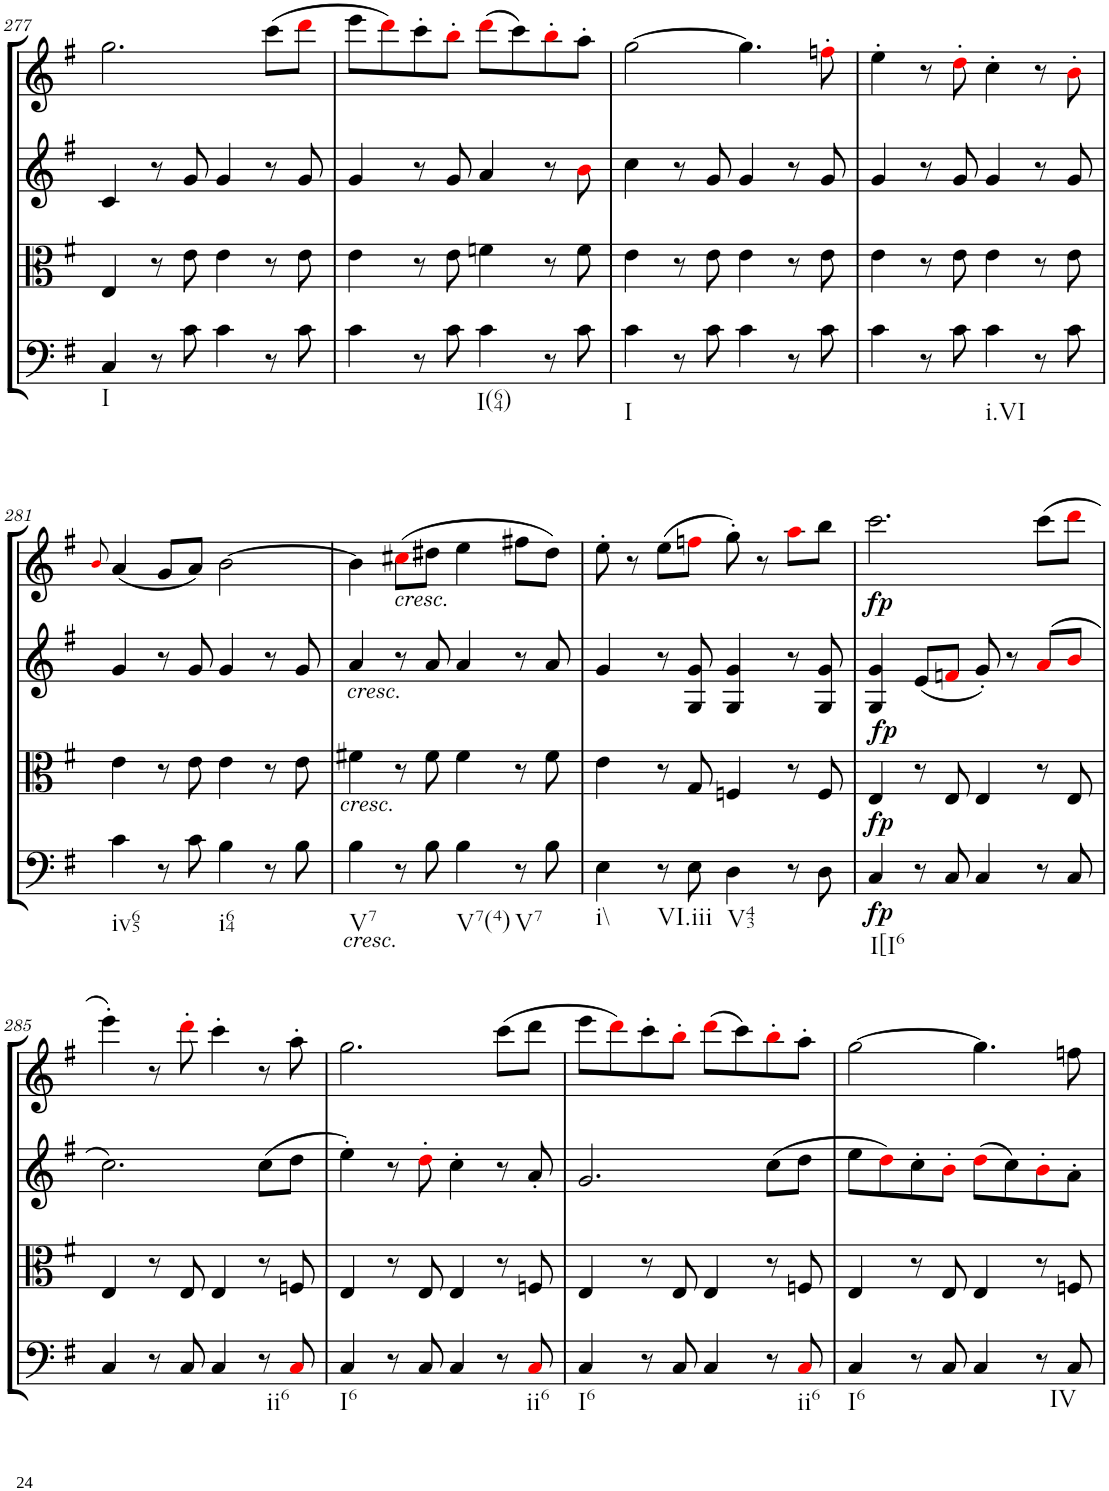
**kern	**dynam	**kern	**dynam	**kern	**dynam	**kern	**dynam
*part4	*part4	*part3	*part3	*part2	*part2	*part1	*part1
*staff4	*staff4	*staff3	*staff3	*staff2	*staff2	*staff1	*staff1
*I"Violoncello.	*	*I"Viola	*	*I"Violin II.	*	*I"Violin I.	*
*I'Vc	*	*I'Vla	*	*I'Vln	*	*I'Vln	*
!!LO:PB:g=z
*clefF4	*	*clefC3	*	*clefG2	*	*clefG2	*
*k[f#]	*	*k[f#]	*	*k[f#]	*	*k[f#]	*
*M2/2	*	*M2/2	*	*M2/2	*	*M2/2	*
*met(c|)	*	*met(c|)	*	*met(c|)	*	*met(c|)	*
=277	=277	=277	=277	=277	=277	=277	=277
!LO:TX:b:t=I	!	!	!	!	!	!	!
4C/	.	4E/	.	4c/	.	2.gg\	.
8r	.	8r	.	8r	.	.	.
8c\	.	8e\	.	8g/	.	.	.
4c\	.	4e\	.	4g/	.	.	.
8r	.	8r	.	8r	.	(8ccc\L	.
8c\	.	8e\	.	8g/	.	8dddi\J	.
=278	=278	=278	=278	=278	=278	=278	=278
4c\	.	4e\	.	4g/	.	8eee\L	.
.	.	.	.	.	.	8dddi\)	.
8r	.	8r	.	8r	.	8ccc'\	.
8c\	.	8e\	.	8g/	.	8bb'i\J	.
!LO:TX:b:t=I(64)	!	!	!	!	!	!	!
4c\	.	4fn\	.	4a/	.	(8dddi\L	.
.	.	.	.	.	.	8ccc\)	.
8r	.	8r	.	8r	.	8bb'i\	.
8c\	.	8f\	.	8bi\	.	8aa'\J	.
=279	=279	=279	=279	=279	=279	=279	=279
!LO:TX:b:t=I	!	!	!	!	!	!	!
4c\	.	4e\	.	4cc\	.	[2gg\	.
8r	.	8r	.	8r	.	.	.
8c\	.	8e\	.	8g/	.	.	.
4c\	.	4e\	.	4g/	.	4.gg\]	.
8r	.	8r	.	8r	.	.	.
8c\	.	8e\	.	8g/	.	8ffn'i\	.
=280	=280	=280	=280	=280	=280	=280	=280
4c\	.	4e\	.	4g/	.	4ee'\	.
8r	.	8r	.	8r	.	8r	.
8c\	.	8e\	.	8g/	.	8dd'i\	.
!LO:TX:b:t=i.VI	!	!	!	!	!	!	!
4c\	.	4e\	.	4g/	.	4cc'\	.
8r	.	8r	.	8r	.	8r	.
8c\	.	8e\	.	8g/	.	8b'i\	.
!!LO:LB:g=z
=281	=281	=281	=281	=281	=281	=281	=281
.	.	.	.	.	.	8qbi/	.
!LO:TX:b:t=iv65	!	!	!	!	!	!	!
4c\	.	4e\	.	4g/	.	(4a/	.
8r	.	8r	.	8r	.	8g/L	.
8c\	.	8e\	.	8g/	.	8a/J)	.
!LO:TX:b:t=i64	!	!	!	!	!	!	!
4B\	.	4e\	.	4g/	.	[2b\	.
8r	.	8r	.	8r	.	.	.
8B\	.	8e\	.	8g/	.	.	.
=282	=282	=282	=282	=282	=282	=282	=282
!	!	!	!	!LO:TX:b:i:t=cresc.	!	!	!
!	!	!LO:TX:b:i:t=cresc.	!	!	!	!	!
!LO:TX:b:i:t=cresc.	!	!	!	!	!	!	!
!LO:TX:b:t=V7	!	!	!	!	!	!	!
4B\	.	4f#X\	.	4a/	.	4b\]	.
!	!	!	!	!	!	!LO:TX:b:i:t=cresc.	!
8r	.	8r	.	8r	.	(8cc#Xi\L	.
8B\	.	8f#\	.	8a/	.	8dd#X\J	.
!LO:TX:b:t=V7(4)	!	!	!	!	!	!	!
4B\	.	4f#\	.	4a/	.	4ee\	.
!LO:TX:b:t=V7	!	!	!	!	!	!	!
8r	.	8r	.	8r	.	8ff#X\L	.
8B\	.	8f#\	.	8a/	.	8dd#\J)	.
=283	=283	=283	=283	=283	=283	=283	=283
!LO:TX:b:t=i\\	!	!	!	!	!	!	!
4E\	.	4e\	.	4g/	.	8ee'\	.
.	.	.	.	.	.	8r	.
!LO:TX:b:t=VI.iii	!	!	!	!	!	!	!
8r	.	8r	.	8r	.	(8ee\L	.
8E\	.	8G/	.	8G/ 8g/	.	8ffni\J	.
!LO:TX:b:t=V43	!	!	!	!	!	!	!
4D\	.	4Fn/	.	4G/ 4g/	.	8gg'\)	.
.	.	.	.	.	.	8r	.
8r	.	8r	.	8r	.	8aai\L	.
8D\	.	8F/	.	8G/ 8g/	.	8bb\J	.
=284	=284	=284	=284	=284	=284	=284	=284
!LO:TX:b:t=I[I6	!	!	!	!	!	!	!
!	!LO:DY:b	!	!LO:DY:b	!	!LO:DY:b	!	!LO:DY:b
4C/	fp	4E/	fp	4G/ 4g/	fp	2.ccc\	fp
8r	.	8r	.	(8e/L	.	.	.
8C/	.	8E/	.	8fni/J	.	.	.
4C/	.	4E/	.	8g'/)	.	.	.
.	.	.	.	8r	.	.	.
8r	.	8r	.	(8ai/L	.	(8ccc\L	.
8C/	.	8E/	.	8bi/J	.	8dddi\J	.
!!LO:LB:g=z
=285	=285	=285	=285	=285	=285	=285	=285
4C/	.	4E/	.	2.cc\)	.	4eee'\)	.
8r	.	8r	.	.	.	8r	.
8C/	.	8E/	.	.	.	8ddd'i\	.
4C/	.	4E/	.	.	.	4ccc'\	.
8r	.	8r	.	(8cc\L	.	8r	.
!LO:TX:b:t=ii6	!	!	!	!	!	!	!
8Ci/	.	8Fn/	.	8dd\J	.	8aa'\	.
=286	=286	=286	=286	=286	=286	=286	=286
!LO:TX:b:t=I6	!	!	!	!	!	!	!
4C/	.	4E/	.	4ee'\)	.	2.gg\	.
8r	.	8r	.	8r	.	.	.
8C/	.	8E/	.	8dd'i\	.	.	.
4C/	.	4E/	.	4cc'\	.	.	.
8r	.	8r	.	8r	.	(8ccc\L	.
!LO:TX:b:t=ii6	!	!	!	!	!	!	!
8Ci/	.	8Fn/	.	8a'/	.	8ddd\J	.
=287	=287	=287	=287	=287	=287	=287	=287
!LO:TX:b:t=I6	!	!	!	!	!	!	!
4C/	.	4E/	.	2.g/	.	8eee\L	.
.	.	.	.	.	.	8dddi\)	.
8r	.	8r	.	.	.	8ccc'\	.
8C/	.	8E/	.	.	.	8bb'i\J	.
4C/	.	4E/	.	.	.	(8dddi\L	.
.	.	.	.	.	.	8ccc\)	.
8r	.	8r	.	(8cc\L	.	8bb'i\	.
!LO:TX:b:t=ii6	!	!	!	!	!	!	!
8Ci/	.	8Fn/	.	8dd\J	.	8aa'\J	.
=288	=288	=288	=288	=288	=288	=288	=288
!LO:TX:b:t=I6	!	!	!	!	!	!	!
4C/	.	4E/	.	8ee\L	.	[2gg\	.
.	.	.	.	8ddi\)	.	.	.
8r	.	8r	.	8cc'\	.	.	.
8C/	.	8E/	.	8b'i\J	.	.	.
4C/	.	4E/	.	(8ddi\L	.	4.gg\]	.
.	.	.	.	8cc\)	.	.	.
8r	.	8r	.	8b'i\	.	.	.
!LO:TX:b:t=IV	!	!	!	!	!	!	!
8C/	.	8Fn/	.	8a'\J	.	8ffn\	.
=	=	=	=	=	=	=	=
*-	*-	*-	*-	*-	*-	*-	*-
